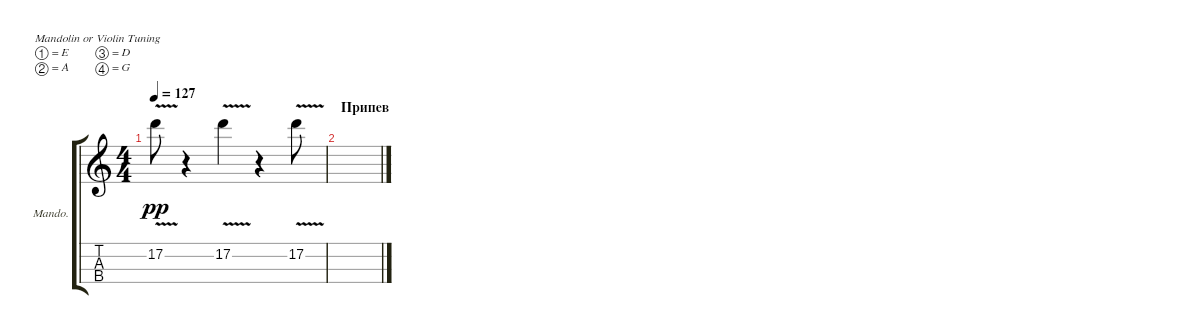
\defaultSystemsLayout 4
\bracketExtendMode groupsimilarinstruments
\firstSystemTrackNameOrientation horizontal
\otherSystemsTrackNameOrientation horizontal
\track ("Mandolin" "Mando.") {instrument acousticguitarsteel}
\staff {score tabs}
\tuning (E5 A4 D4 G3)
\displaytranspose 0
\ts (4 4)
\tempo 127
\clef g2
\scale
0.333333
\ks c
17.2{v t}.8{dy pp} r.4 17.2{v}.4 r.4 17.2{v}.8 |
\section ("" "Припев")
\scale
0.333333 |
\scale
0.333333 |
\scale
0.333333 |
\scale
0.333333 |
\scale
0.333333 |
\scale
0.333333 |
\scale
0.333333 |
\scale
0.333333 |
\scale
0.333333 |
\scale
0.333333 |
\scale
0.333333 |
\scale
0.333333 |
\scale
0.333333 |
\scale
0.333333 |
\scale
0.333333
